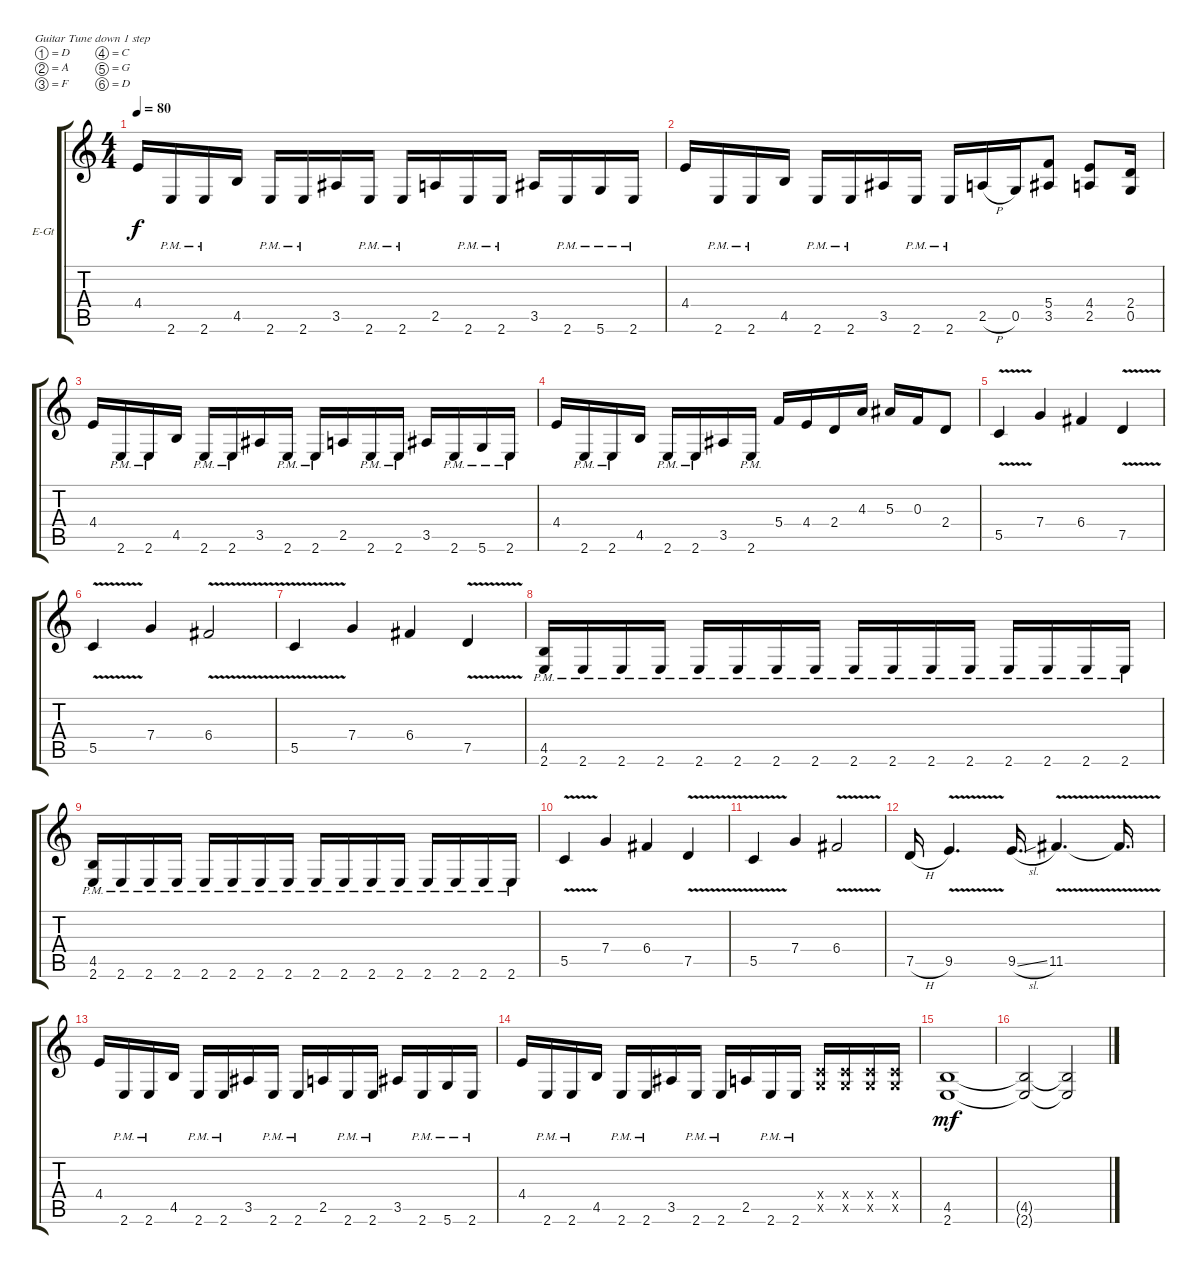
\defaultSystemsLayout 4
\bracketExtendMode groupsimilarinstruments
\firstSystemTrackNameOrientation horizontal
\otherSystemsTrackNameOrientation horizontal
\track ("Kasperi Heikkinen" "E-Gt") {instrument distortionguitar}
\staff {score tabs}
\tuning (D4 A3 F3 C3 G2 D2)
\ts (4 4)
\tempo 80
\clef g2
\ks c
4.4.16{dy f} 2.6{pm}.16 2.6{pm}.16 4.5.16 2.6{pm}.16 2.6{pm}.16 3.5.16 2.6{pm}.16 2.6{pm}.16 2.5.16 2.6{pm}.16 2.6{pm}.16 3.5.16 2.6{pm}.16 5.6{pm}.16 2.6{pm}.16 |
4.4.16 2.6{pm}.16 2.6{pm}.16 4.5.16 2.6{pm}.16 2.6{pm}.16 3.5.16 2.6{pm}.16 2.6{pm}.16 2.5{h}.16 0.5.16 (3.5 5.4).8 (2.5 4.4).8 (0.5 2.4).16 |
4.4.16 2.6{pm}.16 2.6{pm}.16 4.5.16 2.6{pm}.16 2.6{pm}.16 3.5.16 2.6{pm}.16 2.6{pm}.16 2.5.16 2.6{pm}.16 2.6{pm}.16 3.5.16 2.6{pm}.16 5.6{pm}.16 2.6{pm}.16 |
4.4.16 2.6{pm}.16 2.6{pm}.16 4.5.16 2.6{pm}.16 2.6{pm}.16 3.5.16 2.6{pm}.16 5.4.16 4.4.16 2.4.16 4.3.16 5.3.16 0.3.16 2.4.8 |
5.5{v}.4 7.4.4 6.4.4 7.5{v}.4 |
5.5{v}.4 7.4.4 6.4{v}.2 |
5.5{v}.4 7.4.4 6.4.4 7.5{v}.4 |
(2.6{pm} 4.5{pm}).16 2.6{pm}.16 2.6{pm}.16 2.6{pm}.16 2.6{pm}.16 2.6{pm}.16 2.6{pm}.16 2.6{pm}.16 2.6{pm}.16 2.6{pm}.16 2.6{pm}.16 2.6{pm}.16 2.6{pm}.16 2.6{pm}.16 2.6{pm}.16 2.6{pm}.16 |
(2.6{pm} 4.5{pm}).16 2.6{pm}.16 2.6{pm}.16 2.6{pm}.16 2.6{pm}.16 2.6{pm}.16 2.6{pm}.16 2.6{pm}.16 2.6{pm}.16 2.6{pm}.16 2.6{pm}.16 2.6{pm}.16 2.6{pm}.16 2.6{pm}.16 2.6{pm}.16 2.6{pm}.16 |
5.5{v}.4 7.4.4 6.4.4 7.5{v}.4 |
5.5{v}.4 7.4.4 6.4{v}.2 |
7.5{h}.16 9.5{v}.4{d} 9.5{sl}.16{d} 11.5{v}.4{d} 11.5{v t}.16{d} |
4.4.16 2.6{pm}.16 2.6{pm}.16 4.5.16 2.6{pm}.16 2.6{pm}.16 3.5.16 2.6{pm}.16 2.6{pm}.16 2.5.16 2.6{pm}.16 2.6{pm}.16 3.5.16 2.6{pm}.16 5.6{pm}.16 2.6{pm}.16 |
4.4.16 2.6{pm}.16 2.6{pm}.16 4.5.16 2.6{pm}.16 2.6{pm}.16 3.5.16 2.6{pm}.16 2.6{pm}.16 2.5.16 2.6{pm}.16 2.6{pm}.16 (0.5{x} 0.4{x}).16 (0.5{x} 0.4{x}).16 (0.5{x} 0.4{x}).16 (0.5{x} 0.4{x}).16 |
(2.6 4.5).1{dy mf} |
(2.6{t} 4.5{t}).2 (4.5{t} 2.6{t}).2
